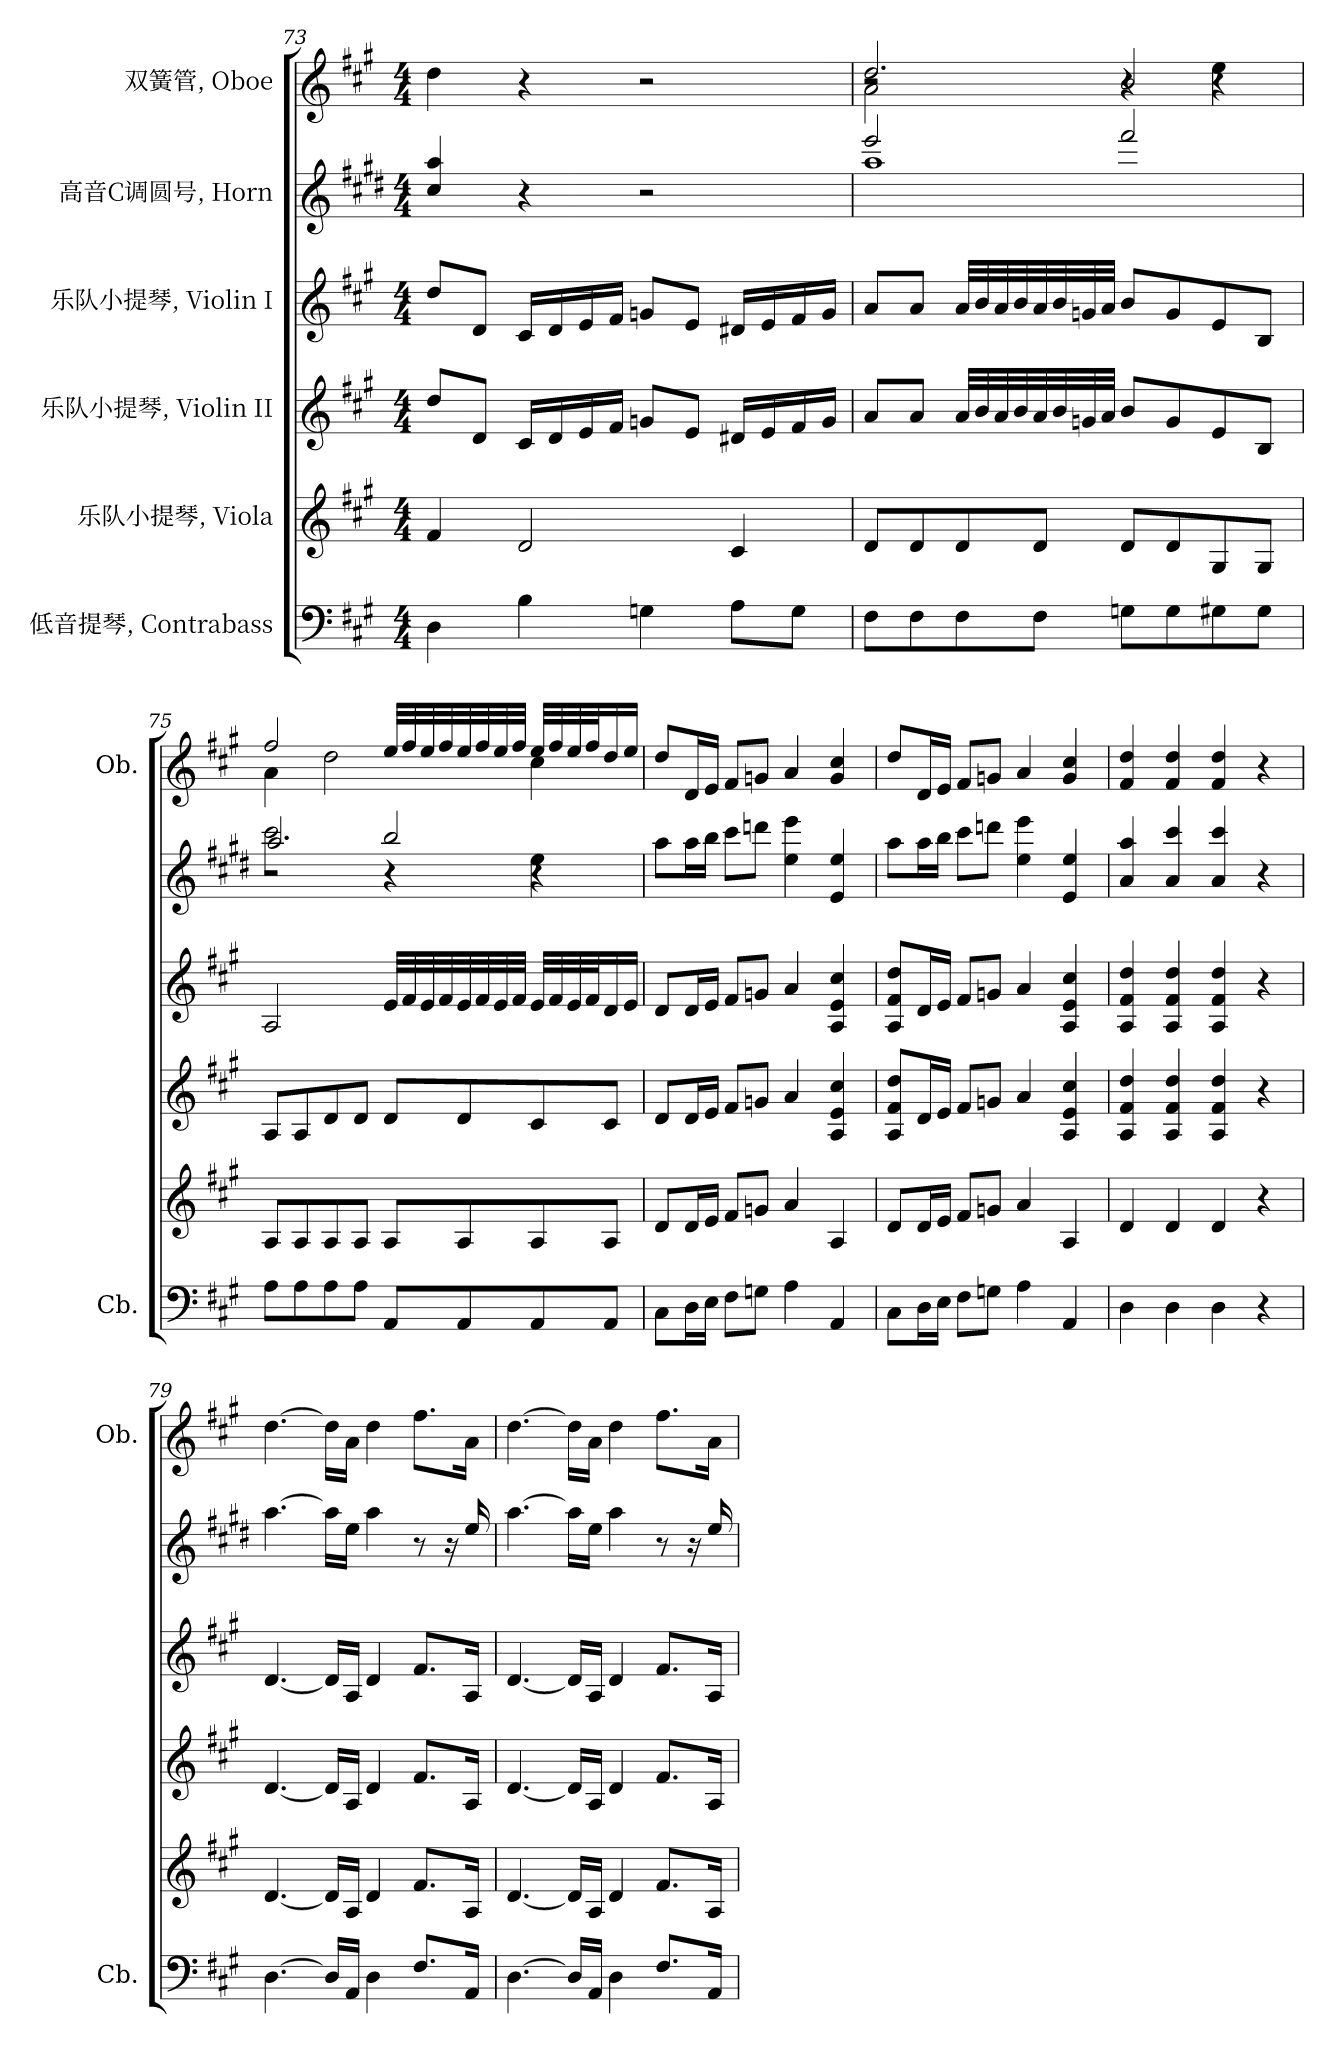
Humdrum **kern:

**kern	**kern	**kern	**kern	**kern	**kern
*part6	*part5	*part4	*part3	*part2	*part1
*staff6	*staff5	*staff4	*staff3	*staff2	*staff1
*I"低音提琴, Contrabass	*I"乐队小提琴, Viola	*I"乐队小提琴, Violin II	*I"乐队小提琴, Violin I	*I"高音C调圆号, Horn	*I"双簧管, Oboe
*I'Cb.	*	*	*	*	*I'Ob.
!!LO:PB:g=z
*clefF4	*clefG2	*clefG2	*clefG2	*clefG2	*clefG2
*ITrd7c12	*	*	*	*ITrd4c7	*
*k[f#c#g#]	*k[f#c#g#]	*k[f#c#g#]	*k[f#c#g#]	*k[f#c#g#]	*k[f#c#g#]
*M4/4	*M4/4	*M4/4	*M4/4	*M4/4	*M4/4
=73	=73	=73	=73	=73	=73
4DD\	4f#/	8dd/L	8dd/L	4f#/ 4dd/	4dd\
.	.	8d/J	8d/J	.	.
4BB\	2d/	16c#/LL	16c#/LL	4r	4r
.	.	16d/	16d/	.	.
.	.	16e/	16e/	.	.
.	.	16f#/JJ	16f#/JJ	.	.
4GGn\	.	8gn/L	8gn/L	2r	2r
.	.	8e/J	8e/J	.	.
8AA\L	4c#/	16d#X/LL	16d#X/LL	.	.
.	.	16e/	16e/	.	.
8GG\J	.	16f#/	16f#/	.	.
.	.	16g/JJ	16g/JJ	.	.
=74	=74	=74	=74	=74	=74
*	*	*	*	*^	*^
*	*	*	*	*	*	*	*^
8FF#\L	8d/L	8a/L	8a/L	2aa/	1dd	2.dd/	2a\	2r
8FF#\	8d/	8a/J	8a/J	.	.	.	.	.
8FF#\	8d/	32a/LLL	32a/LLL	.	.	.	.	.
.	.	32b/	32b/	.	.	.	.	.
.	.	32a/	32a/	.	.	.	.	.
.	.	32b/	32b/	.	.	.	.	.
8FF#\J	8d/J	32a/	32a/	.	.	.	.	.
.	.	32b/	32b/	.	.	.	.	.
.	.	32gn/	32gn/	.	.	.	.	.
.	.	32a/JJJ	32a/JJJ	.	.	.	.	.
8GGn\L	8d/L	8b/L	8b/L	2bb/	.	.	4r	2b/
8GG\	8d/	8g/	8g/	.	.	.	.	.
8GG#X\	8G#/	8e/	8e/	.	.	4r	4ee\	.
8GG#\J	8G#/J	8B/J	8B/J	.	.	.	.	.
*	*	*	*	*	*	*	*v	*v
!!LO:LB:g=z
=75	=75	=75	=75	=75	=75	=75	=75
*	*	*	*	*	*^	*	*
8AA\L	8A/L	8A/L	2A/	2r	2ff#\	2.dd/	2ff#/	4a\
8AA\	8A/	8A/	.	.	.	.	.	.
8AA\	8A/	8d/	.	.	.	.	.	2dd\
8AA\J	8A/J	8d/J	.	.	.	.	.	.
8AAA/L	8A/L	8d/L	32e/LLL	2ee/	4r	.	32ee/LLL	.
.	.	.	32f#/	.	.	.	32ff#/	.
.	.	.	32e/	.	.	.	32ee/	.
.	.	.	32f#/	.	.	.	32ff#/	.
8AAA/	8A/	8d/	32e/	.	.	.	32ee/	.
.	.	.	32f#/	.	.	.	32ff#/	.
.	.	.	32e/	.	.	.	32ee/	.
.	.	.	32f#/JJJ	.	.	.	32ff#/JJJ	.
8AAA/	8A/	8c#/	32e/LLL	.	4a\	4r	32ee/LLL	4cc#\
.	.	.	32f#/	.	.	.	32ff#/	.
.	.	.	32e/	.	.	.	32ee/	.
.	.	.	32f#/J	.	.	.	32ff#/J	.
8AAA/J	8A/J	8c#/J	16d/	.	.	.	16dd/	.
.	.	.	16e/JJ	.	.	.	16ee/JJ	.
*	*	*	*	*v	*v	*v	*	*
*	*	*	*	*	*v	*v
=76	=76	=76	=76	=76	=76
8CC#\L	8d/L	8d/L	8d/L	8dd\L	8dd/L
16DD\L	16d/L	16d/L	16d/L	16dd\L	16d/L
16EE\JJ	16e/JJ	16e/JJ	16e/JJ	16ee\JJ	16e/JJ
8FF#\L	8f#/L	8f#/L	8f#/L	8ff#\L	8f#/L
8GGn\J	8gn/J	8gn/J	8gn/J	8ggn\J	8gn/J
4AA\	4a/	4a/	4a/	4a\ 4aa\	4a/
4AAA/	4A/	4A/ 4e/ 4cc#/	4A/ 4e/ 4cc#/	4A/ 4a/	4g/ 4cc#/
=77	=77	=77	=77	=77	=77
8CC#\L	8d/L	8A/ 8f#/ 8dd/L	8A/ 8f#/ 8dd/L	8dd\L	8dd/L
16DD\L	16d/L	16d/L	16d/L	16dd\L	16d/L
16EE\JJ	16e/JJ	16e/JJ	16e/JJ	16ee\JJ	16e/JJ
8FF#\L	8f#/L	8f#/L	8f#/L	8ff#\L	8f#/L
8GGn\J	8gn/J	8gn/J	8gn/J	8ggn\J	8gn/J
4AA\	4a/	4a/	4a/	4a\ 4aa\	4a/
4AAA/	4A/	4A/ 4e/ 4cc#/	4A/ 4e/ 4cc#/	4A/ 4a/	4g/ 4cc#/
=78	=78	=78	=78	=78	=78
4DD\	4d/	4A/ 4f#/ 4dd/	4A/ 4f#/ 4dd/	4d/ 4dd/	4f#/ 4dd/
4DD\	4d/	4A/ 4f#/ 4dd/	4A/ 4f#/ 4dd/	4d/ 4ff#/	4f#/ 4dd/
4DD\	4d/	4A/ 4f#/ 4dd/	4A/ 4f#/ 4dd/	4d/ 4ff#/	4f#/ 4dd/
4r	4r	4r	4r	4r	4r
!!LO:PB:g=z
=79	=79	=79	=79	=79	=79
[4.DD\	[4.d/	[4.d/	[4.d/	[4.dd\	[4.dd\
16DD/LL]	16d/LL]	16d/LL]	16d/LL]	16dd\LL]	16dd\LL]
16AAA/JJ	16A/JJ	16A/JJ	16A/JJ	16a\JJ	16a\JJ
4DD\	4d/	4d/	4d/	4dd\	4dd\
8.FF#/L	8.f#/L	8.f#/L	8.f#/L	8r	8.ff#\L
.	.	.	.	16r	.
16AAA/Jk	16A/Jk	16A/Jk	16A/Jk	16a/	16a\Jk
=80	=80	=80	=80	=80	=80
[4.DD\	[4.d/	[4.d/	[4.d/	[4.dd\	[4.dd\
16DD/LL]	16d/LL]	16d/LL]	16d/LL]	16dd\LL]	16dd\LL]
16AAA/JJ	16A/JJ	16A/JJ	16A/JJ	16a\JJ	16a\JJ
4DD\	4d/	4d/	4d/	4dd\	4dd\
8.FF#/L	8.f#/L	8.f#/L	8.f#/L	8r	8.ff#\L
.	.	.	.	16r	.
16AAA/Jk	16A/Jk	16A/Jk	16A/Jk	16a/	16a\Jk
=	=	=	=	=	=
*-	*-	*-	*-	*-	*-
